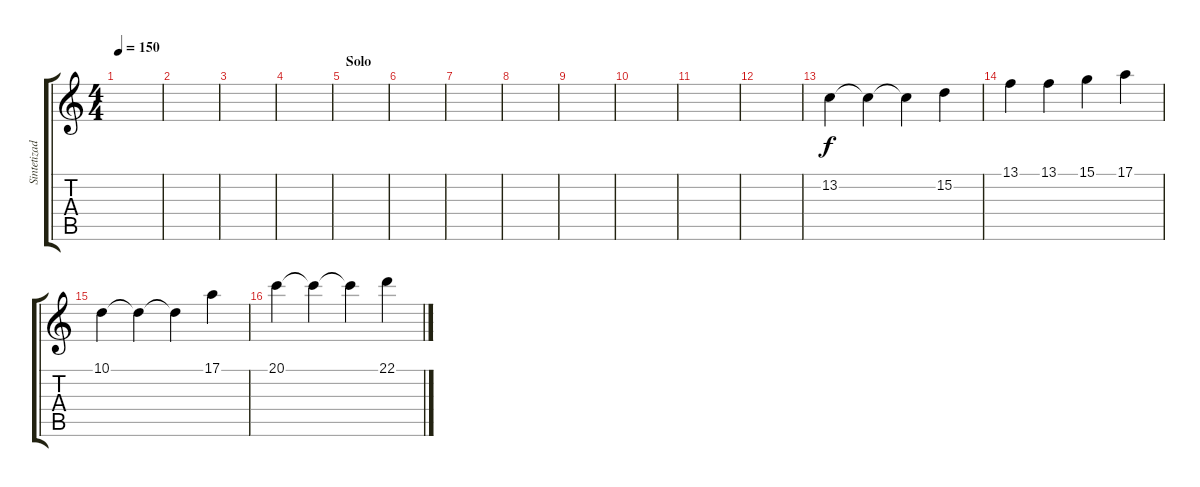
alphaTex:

\track ("Sintetizadores" "Sintetizad") {instrument stringensemble1}
\staff {score tabs}
\tuning (E4 B3 G3 D3 A2 E2) {hide}
\ts (4 4)
\tempo 150
\clef g2
\ks c
|
|
|
|
\section ("" "Solo")
|
|
|
|
|
|
|
|
13.2.4 13.2{t}.4 13.2{t}.4 15.2.4 |
13.1.4 13.1.4 15.1.4 17.1.4 |
10.1.4 10.1{t}.4 10.1{t}.4 17.1.4 |
20.1.4 20.1{t}.4 20.1{t}.4 22.1.4
